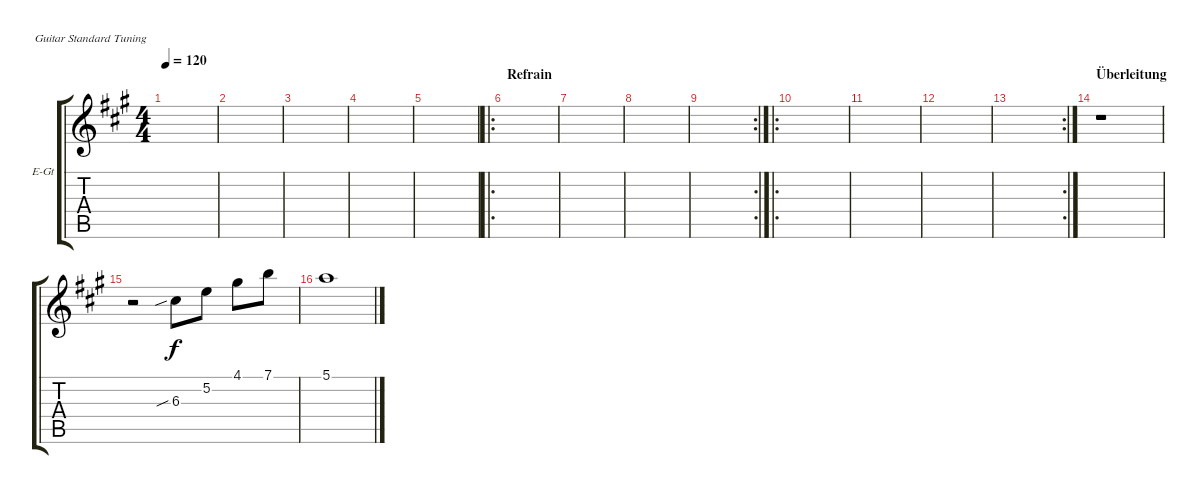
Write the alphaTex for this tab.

\defaultSystemsLayout 4
\bracketExtendMode groupsimilarinstruments
\firstSystemTrackNameOrientation horizontal
\otherSystemsTrackNameOrientation horizontal
\track ("Bad Guitar" "E-Gt") {instrument overdrivenguitar}
\staff {score tabs}
\tuning (E4 B3 G3 D3 A2 E2)
\ts (4 4)
\tempo 120
\clef g2
\ks f#minor
|
|
|
|
|
\ro
\section ("" "Refrain")
|
|
|
\rc 2
|
\ro
|
|
|
\rc 2
|
\section ("" "Überleitung")
r.1 |
r.2 6.3{sib}.8 5.2.8 4.1.8 7.1.8 |
5.1.1
